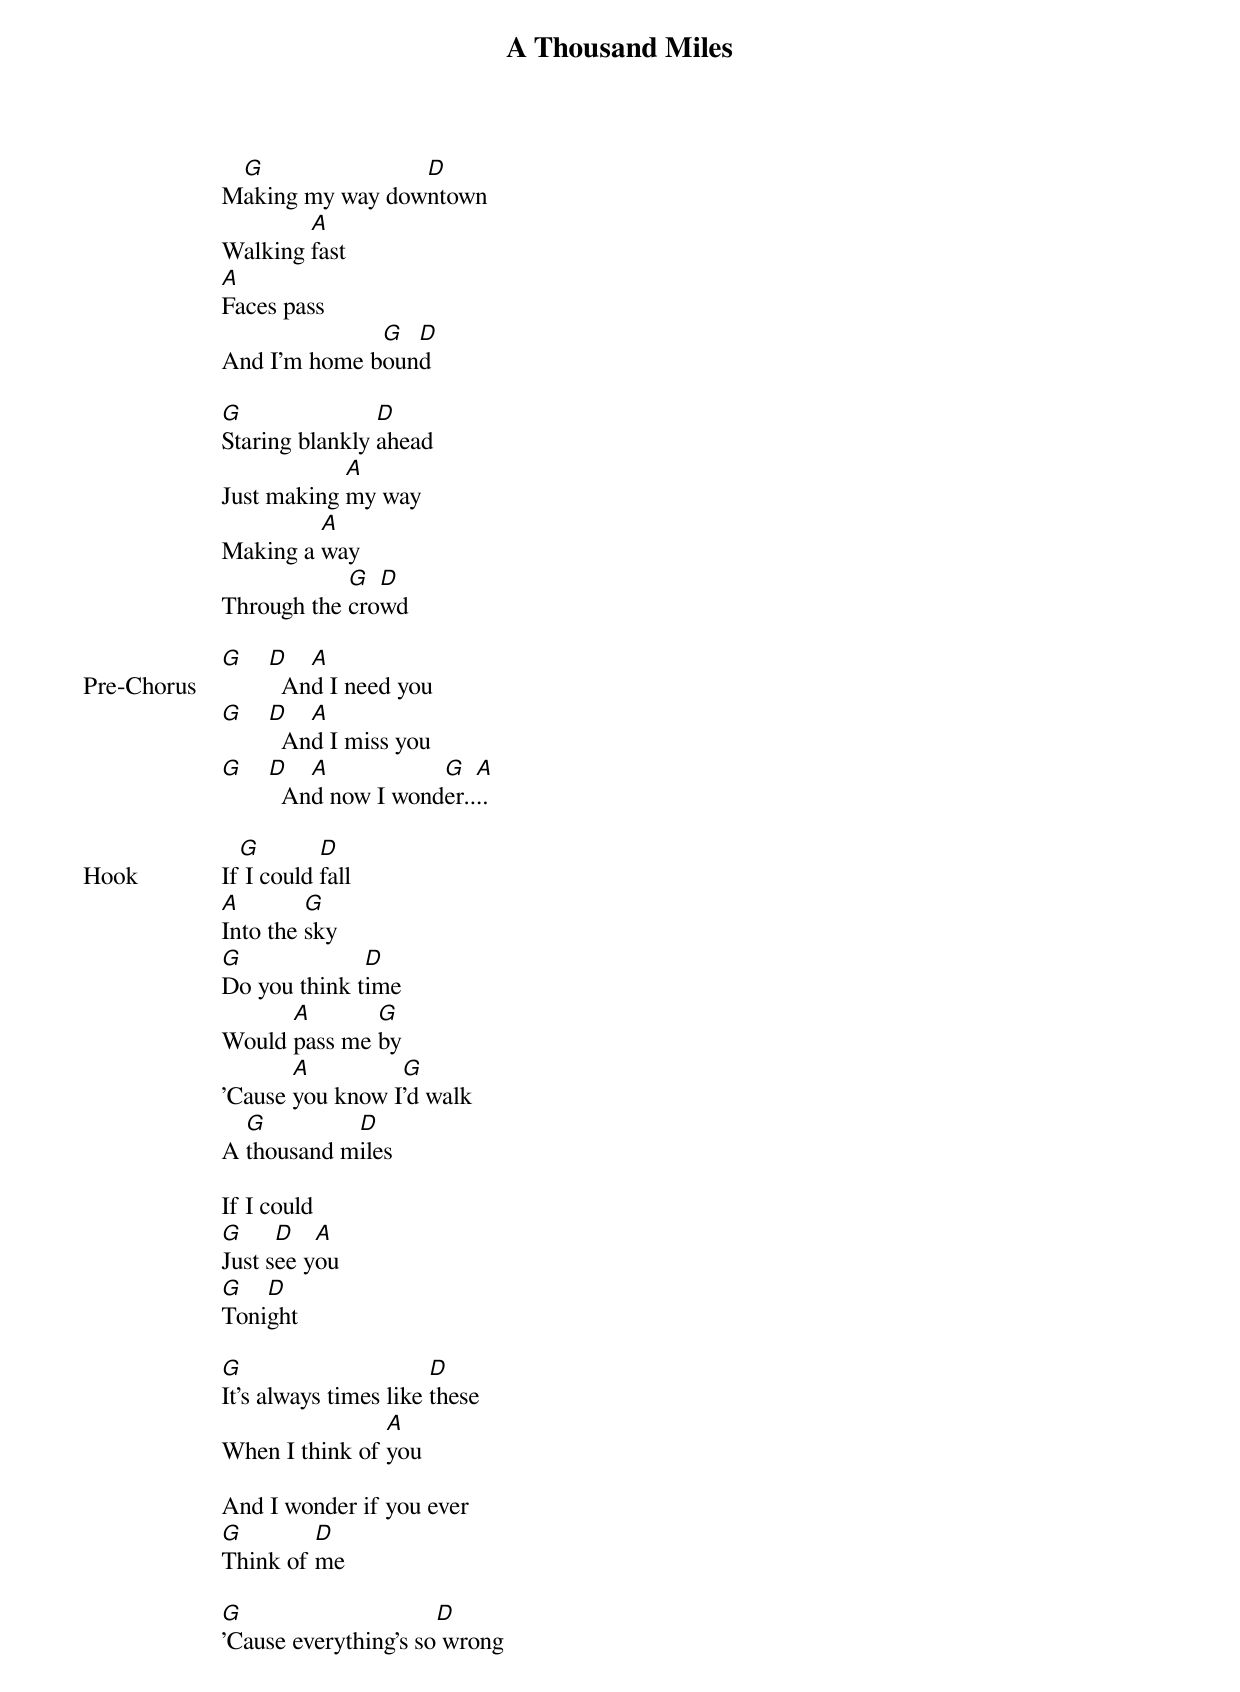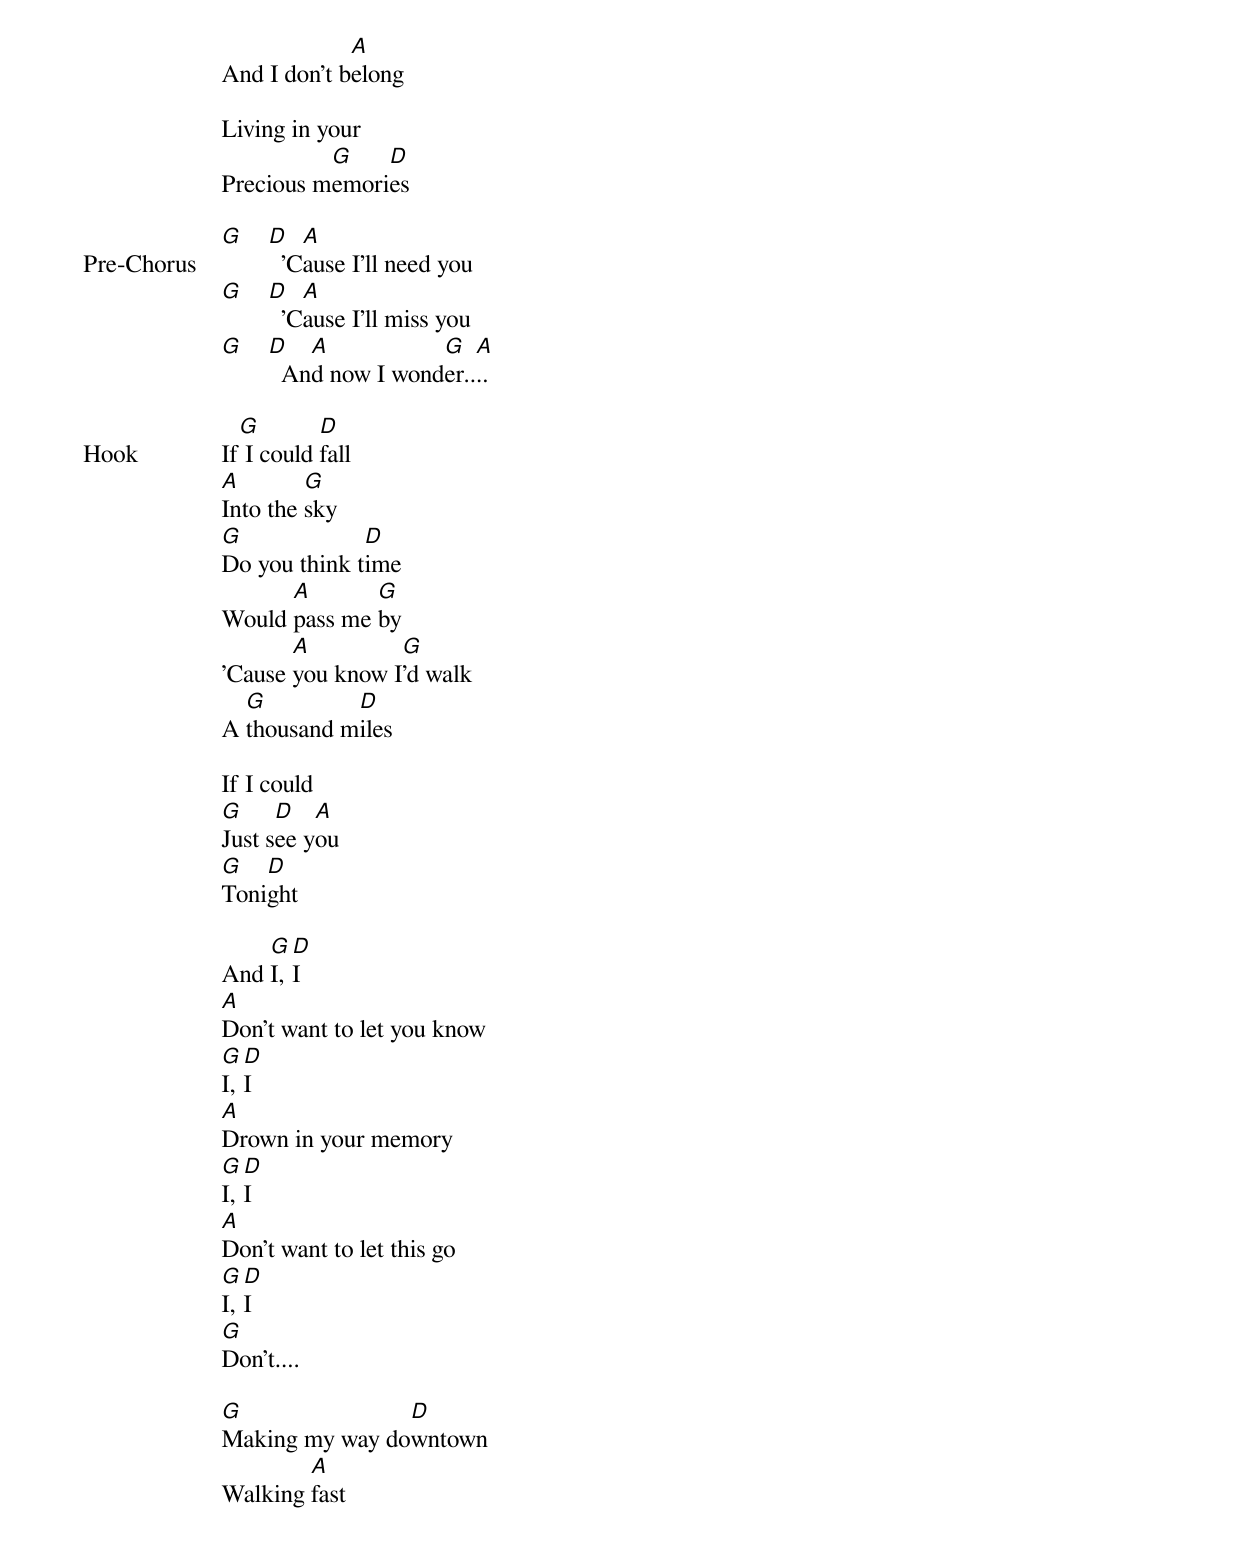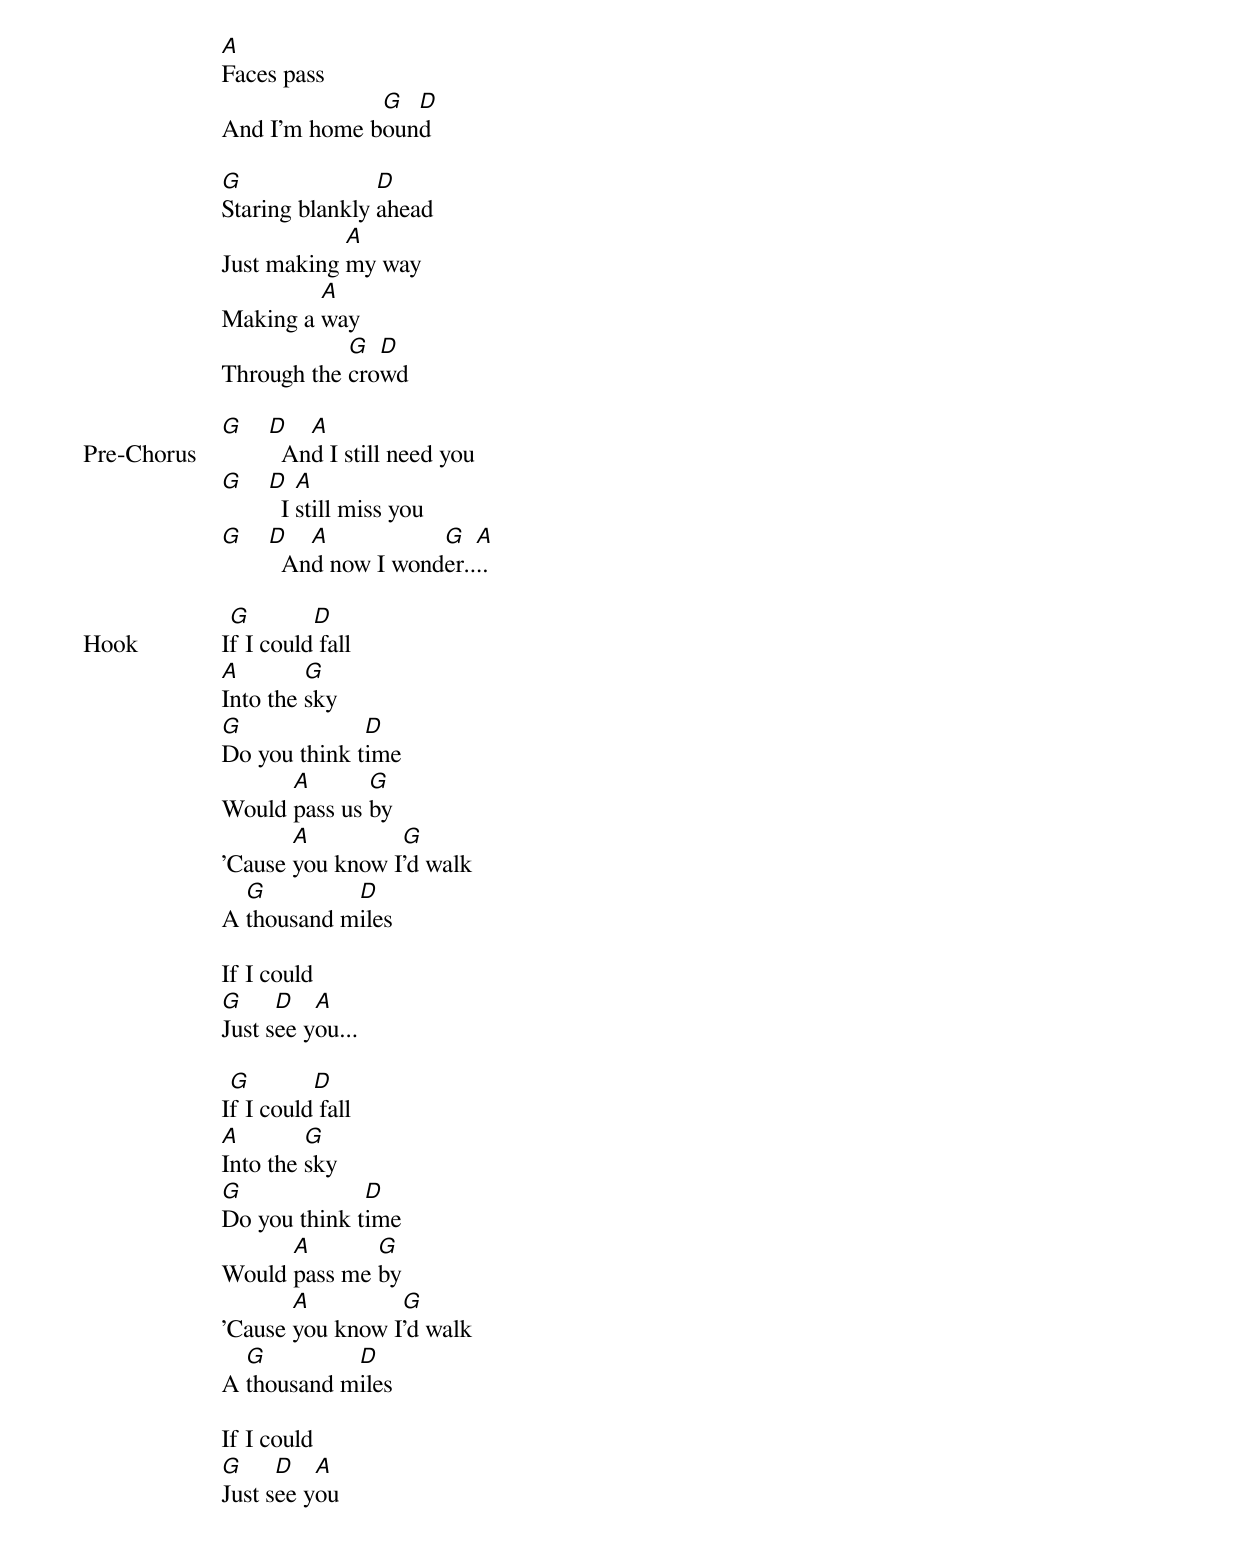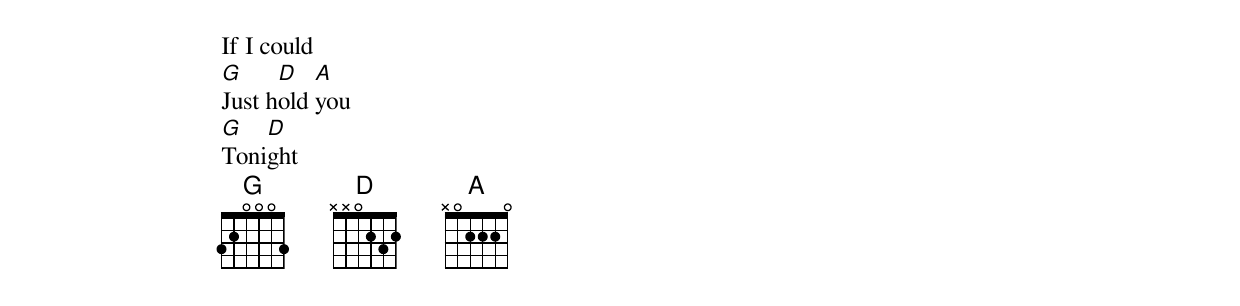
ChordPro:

{title: A Thousand Miles}
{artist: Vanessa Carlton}
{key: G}
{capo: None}
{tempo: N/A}

{start_of_verse}
M[G]aking my way dow[D]ntown
Walking [A]fast
[A]Faces pass
And I'm home b[G]oun[D]d

[G]Staring blankly [D]ahead
Just making [A]my way
Making a [A]way
Through the [G]cro[D]wd
{end_of_verse}

{start_of_bridge: Pre-Chorus}
[G]    [D]  An[A]d I need you
[G]    [D]  An[A]d I miss you
[G]    [D]  An[A]d now I wond[G]er..[A]..
{end_of_bridge}

{start_of_bridge: Hook}
If[G] I could [D]fall
[A]Into the [G]sky
[G]Do you think t[D]ime
Would [A]pass me [G]by
'Cause [A]you know I[G]'d walk
A [G]thousand m[D]iles

If I could
[G]Just s[D]ee y[A]ou
[G]Toni[D]ght
{end_of_bridge}

{start_of_verse}
[G]It's always times like [D]these
When I think of [A]you

And I wonder if you ever
[G]Think of [D]me

[G]'Cause everything's so[D] wrong
And I don't b[A]elong

Living in your
Precious m[G]emori[D]es
{end_of_verse}

{start_of_bridge: Pre-Chorus}
[G]    [D]  'C[A]ause I'll need you
[G]    [D]  'C[A]ause I'll miss you
[G]    [D]  An[A]d now I wond[G]er..[A]..
{end_of_bridge}

{start_of_bridge: Hook}
If[G] I could [D]fall
[A]Into the [G]sky
[G]Do you think t[D]ime
Would [A]pass me [G]by
'Cause [A]you know I[G]'d walk
A [G]thousand m[D]iles

If I could
[G]Just s[D]ee y[A]ou
[G]Toni[D]ght
{end_of_bridge}

{start_of_bridge}
And [G]I, [D]I
[A]Don't want to let you know
[G]I, [D]I
[A]Drown in your memory
[G]I, [D]I
[A]Don't want to let this go
[G]I, [D]I
[G]Don't....
{end_of_bridge}

{start_of_verse}
[G]Making my way do[D]wntown
Walking [A]fast
[A]Faces pass
And I'm home b[G]oun[D]d

[G]Staring blankly [D]ahead
Just making [A]my way
Making a [A]way
Through the [G]cro[D]wd
{end_of_verse}

{start_of_bridge: Pre-Chorus}
[G]    [D]  An[A]d I still need you
[G]    [D]  I [A]still miss you
[G]    [D]  An[A]d now I wond[G]er..[A]..
{end_of_bridge}

{start_of_bridge: Hook}
I[G]f I could[D] fall
[A]Into the [G]sky
[G]Do you think t[D]ime
Would [A]pass us [G]by
'Cause [A]you know I[G]'d walk
A [G]thousand m[D]iles

If I could
[G]Just s[D]ee y[A]ou...

I[G]f I could[D] fall
[A]Into the [G]sky
[G]Do you think t[D]ime
Would [A]pass me [G]by
'Cause [A]you know I[G]'d walk
A [G]thousand m[D]iles

If I could
[G]Just s[D]ee y[A]ou

If I could
[G]Just h[D]old [A]you
[G]Toni[D]ght
{end_of_bridge}
